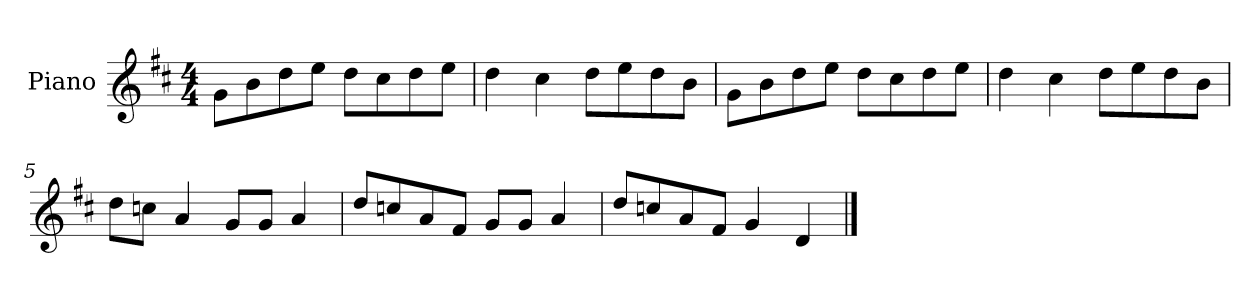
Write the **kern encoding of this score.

**kern
*part1
*staff1
*I"Piano
*I'P-no
*clefG2
*k[f#c#]
*M4/4
*MM90
=1
8g\L
8b\
8dd\
8ee\J
8dd\L
8cc#\
8dd\
8ee\J
=2
4dd\
4cc#\
8dd\L
8ee\
8dd\
8b\J
=3
8g\L
8b\
8dd\
8ee\J
8dd\L
8cc#\
8dd\
8ee\J
=4
4dd\
4cc#\
8dd\L
8ee\
8dd\
8b\J
=5
8dd\L
8ccn\J
4a/
8g/L
8g/J
4a/
!!LO:LB:g=z
=6
8dd/L
8ccn/
8a/
8f#/J
8g/L
8g/J
4a/
=7
8dd/L
8ccn/
8a/
8f#/J
4g/
4d/
==
*-
